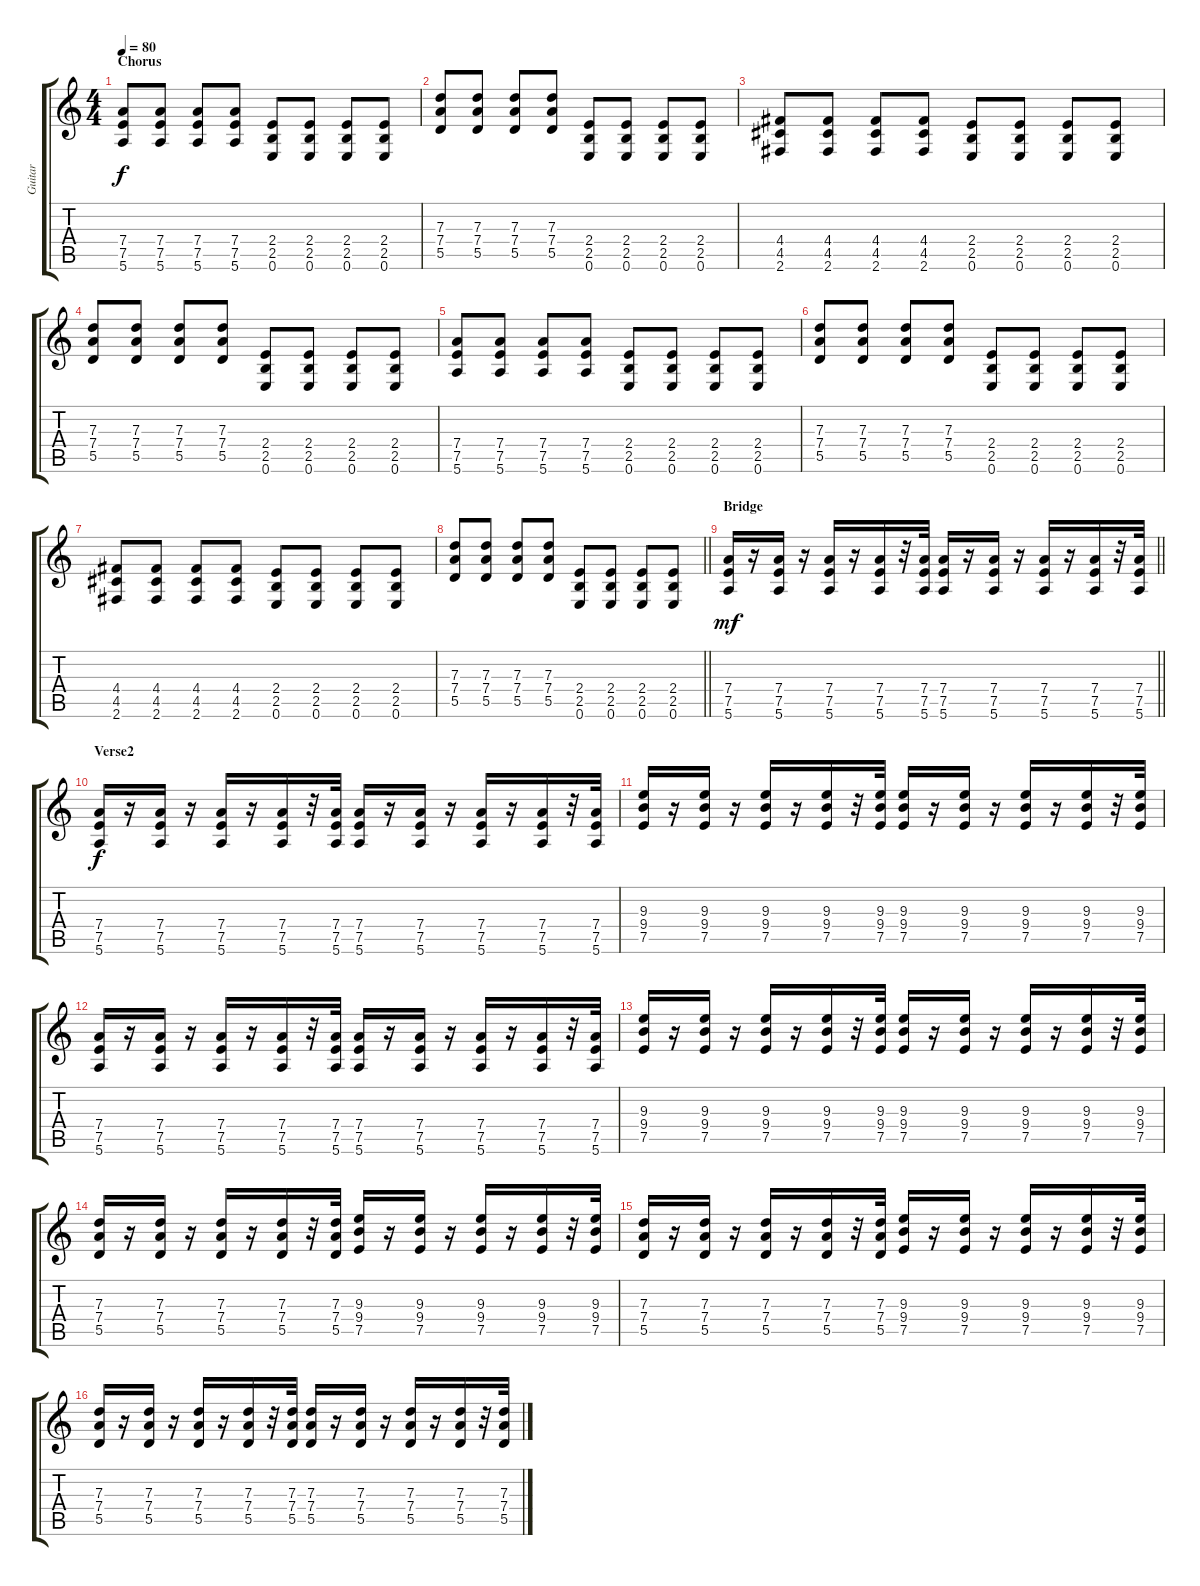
\track ("Guitar" "Guitar") {instrument overdrivenguitar}
\staff {score tabs}
\tuning (E4 B3 G3 D3 A2 E2) {hide}
\ts (4 4)
\section ("" "Chorus")
\tempo 80
\clef g2
\ks c
(7.4 7.5 5.6).8{dy f} (7.4 7.5 5.6).8 (7.4 7.5 5.6).8 (7.4 7.5 5.6).8 (2.4 2.5 0.6).8 (2.4 2.5 0.6).8 (2.4 2.5 0.6).8 (2.4 2.5 0.6).8 |
(7.3 7.4 5.5).8 (7.3 7.4 5.5).8 (7.3 7.4 5.5).8 (7.3 7.4 5.5).8 (2.4 2.5 0.6).8 (2.4 2.5 0.6).8 (2.4 2.5 0.6).8 (2.4 2.5 0.6).8 |
(4.4 4.5 2.6).8 (4.4 4.5 2.6).8 (4.4 4.5 2.6).8 (4.4 4.5 2.6).8 (2.4 2.5 0.6).8 (2.4 2.5 0.6).8 (2.4 2.5 0.6).8 (2.4 2.5 0.6).8 |
(7.3 7.4 5.5).8 (7.3 7.4 5.5).8 (7.3 7.4 5.5).8 (7.3 7.4 5.5).8 (2.4 2.5 0.6).8 (2.4 2.5 0.6).8 (2.4 2.5 0.6).8 (2.4 2.5 0.6).8 |
(7.4 7.5 5.6).8 (7.4 7.5 5.6).8 (7.4 7.5 5.6).8 (7.4 7.5 5.6).8 (2.4 2.5 0.6).8 (2.4 2.5 0.6).8 (2.4 2.5 0.6).8 (2.4 2.5 0.6).8 |
(7.3 7.4 5.5).8 (7.3 7.4 5.5).8 (7.3 7.4 5.5).8 (7.3 7.4 5.5).8 (2.4 2.5 0.6).8 (2.4 2.5 0.6).8 (2.4 2.5 0.6).8 (2.4 2.5 0.6).8 |
(4.4 4.5 2.6).8 (4.4 4.5 2.6).8 (4.4 4.5 2.6).8 (4.4 4.5 2.6).8 (2.4 2.5 0.6).8 (2.4 2.5 0.6).8 (2.4 2.5 0.6).8 (2.4 2.5 0.6).8 |
\barLineRight lightlight
(7.3 7.4 5.5).8 (7.3 7.4 5.5).8 (7.3 7.4 5.5).8 (7.3 7.4 5.5).8 (2.4 2.5 0.6).8 (2.4 2.5 0.6).8 (2.4 2.5 0.6).8 (2.4 2.5 0.6).8 |
\section ("" "Bridge")
\barLineRight lightlight
(7.4 7.5 5.6).16{dy mf} r.16 (7.4 7.5 5.6).16 r.16 (7.4 7.5 5.6).16 r.16 (7.4 7.5 5.6).16 r.32 (7.4 7.5 5.6).32 (7.4 7.5 5.6).16 r.16 (7.4 7.5 5.6).16 r.16 (7.4 7.5 5.6).16 r.16 (7.4 7.5 5.6).16 r.32 (7.4 7.5 5.6).32 |
\section ("" "Verse2")
(7.4 7.5 5.6).16{dy f} r.16 (7.4 7.5 5.6).16 r.16 (7.4 7.5 5.6).16 r.16 (7.4 7.5 5.6).16 r.32 (7.4 7.5 5.6).32 (7.4 7.5 5.6).16 r.16 (7.4 7.5 5.6).16 r.16 (7.4 7.5 5.6).16 r.16 (7.4 7.5 5.6).16 r.32 (7.4 7.5 5.6).32 |
(9.3 9.4 7.5).16 r.16 (9.3 9.4 7.5).16 r.16 (9.3 9.4 7.5).16 r.16 (9.3 9.4 7.5).16 r.32 (9.3 9.4 7.5).32 (9.3 9.4 7.5).16 r.16 (9.3 9.4 7.5).16 r.16 (9.3 9.4 7.5).16 r.16 (9.3 9.4 7.5).16 r.32 (9.3 9.4 7.5).32 |
(7.4 7.5 5.6).16 r.16 (7.4 7.5 5.6).16 r.16 (7.4 7.5 5.6).16 r.16 (7.4 7.5 5.6).16 r.32 (7.4 7.5 5.6).32 (7.4 7.5 5.6).16 r.16 (7.4 7.5 5.6).16 r.16 (7.4 7.5 5.6).16 r.16 (7.4 7.5 5.6).16 r.32 (7.4 7.5 5.6).32 |
(9.3 9.4 7.5).16 r.16 (9.3 9.4 7.5).16 r.16 (9.3 9.4 7.5).16 r.16 (9.3 9.4 7.5).16 r.32 (9.3 9.4 7.5).32 (9.3 9.4 7.5).16 r.16 (9.3 9.4 7.5).16 r.16 (9.3 9.4 7.5).16 r.16 (9.3 9.4 7.5).16 r.32 (9.3 9.4 7.5).32 |
(7.3 7.4 5.5).16 r.16 (7.3 7.4 5.5).16 r.16 (7.3 7.4 5.5).16 r.16 (7.3 7.4 5.5).16 r.32 (7.3 7.4 5.5).32 (9.3 9.4 7.5).16 r.16 (9.3 9.4 7.5).16 r.16 (9.3 9.4 7.5).16 r.16 (9.3 9.4 7.5).16 r.32 (9.3 9.4 7.5).32 |
(7.3 7.4 5.5).16 r.16 (7.3 7.4 5.5).16 r.16 (7.3 7.4 5.5).16 r.16 (7.3 7.4 5.5).16 r.32 (7.3 7.4 5.5).32 (9.3 9.4 7.5).16 r.16 (9.3 9.4 7.5).16 r.16 (9.3 9.4 7.5).16 r.16 (9.3 9.4 7.5).16 r.32 (9.3 9.4 7.5).32 |
(7.3 7.4 5.5).16 r.16 (7.3 7.4 5.5).16 r.16 (7.3 7.4 5.5).16 r.16 (7.3 7.4 5.5).16 r.32 (7.3 7.4 5.5).32 (7.3 7.4 5.5).16 r.16 (7.3 7.4 5.5).16 r.16 (7.3 7.4 5.5).16 r.16 (7.3 7.4 5.5).16 r.32 (7.3 7.4 5.5).32
